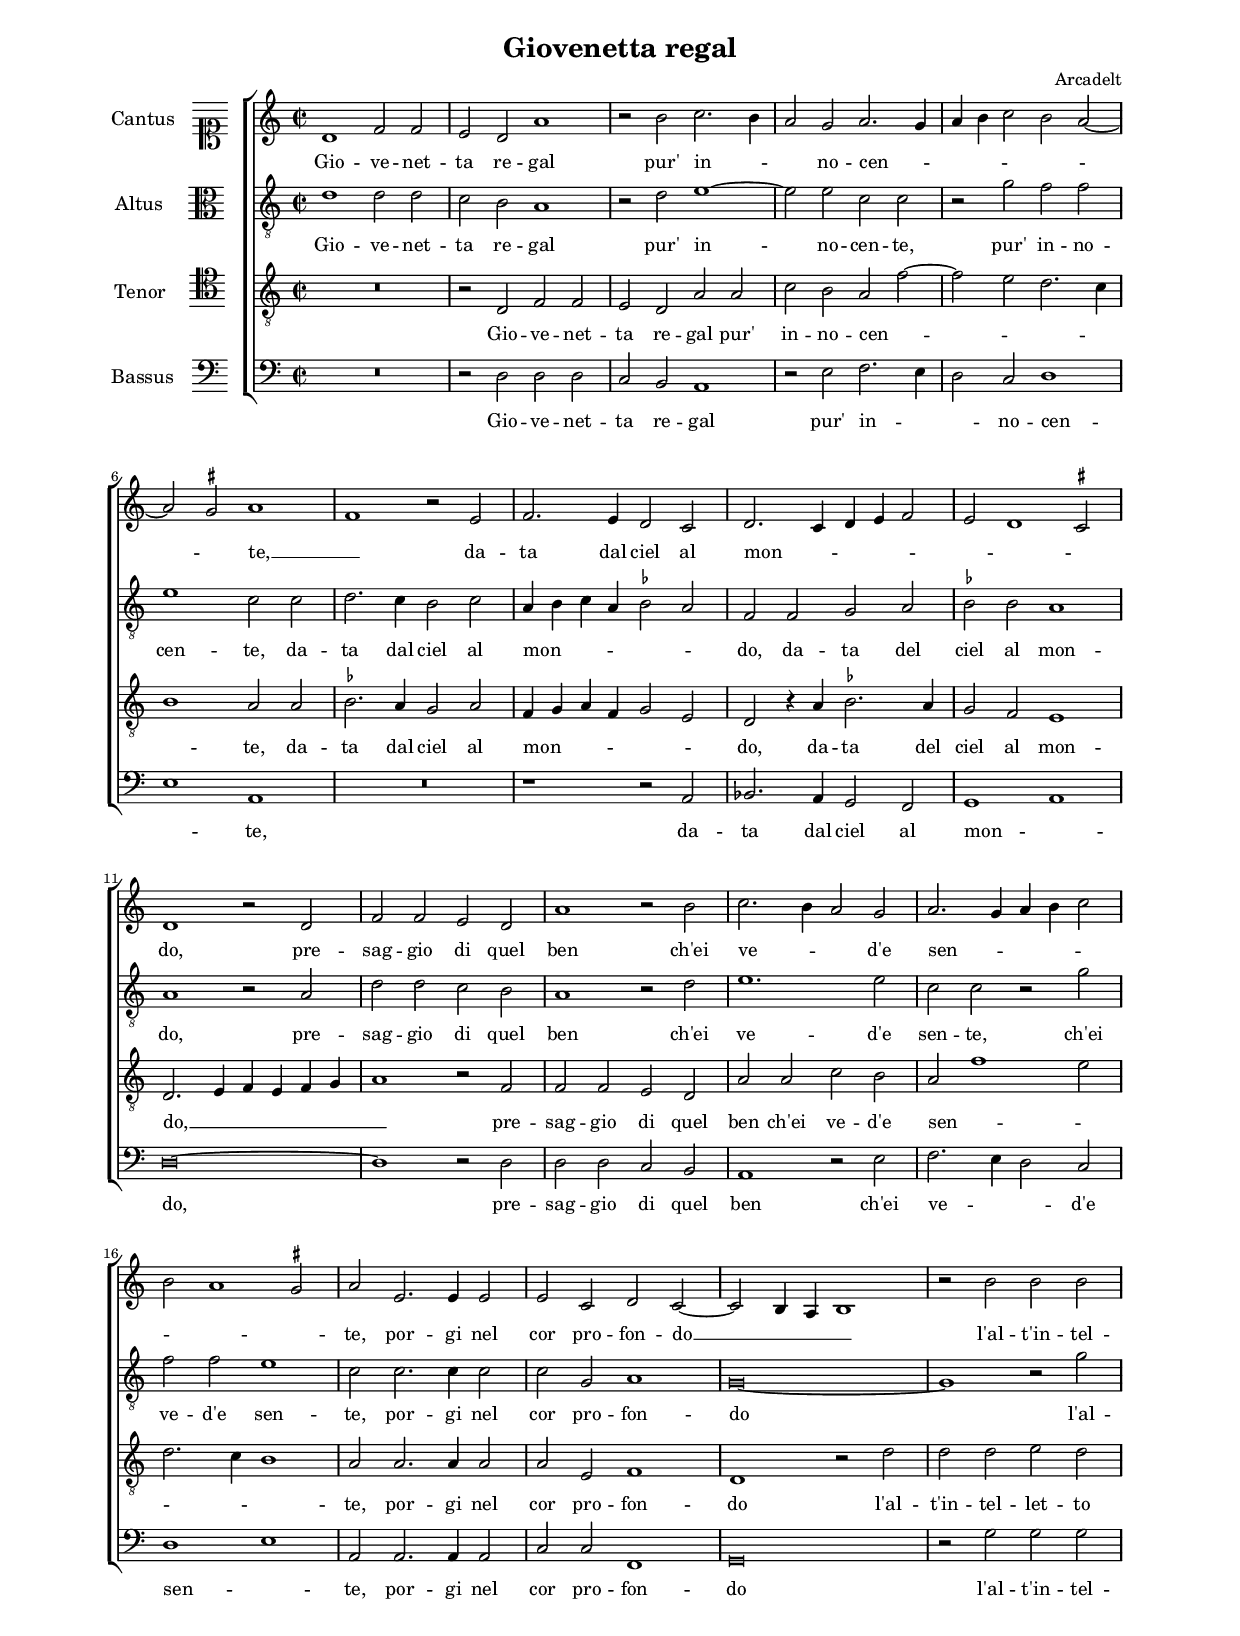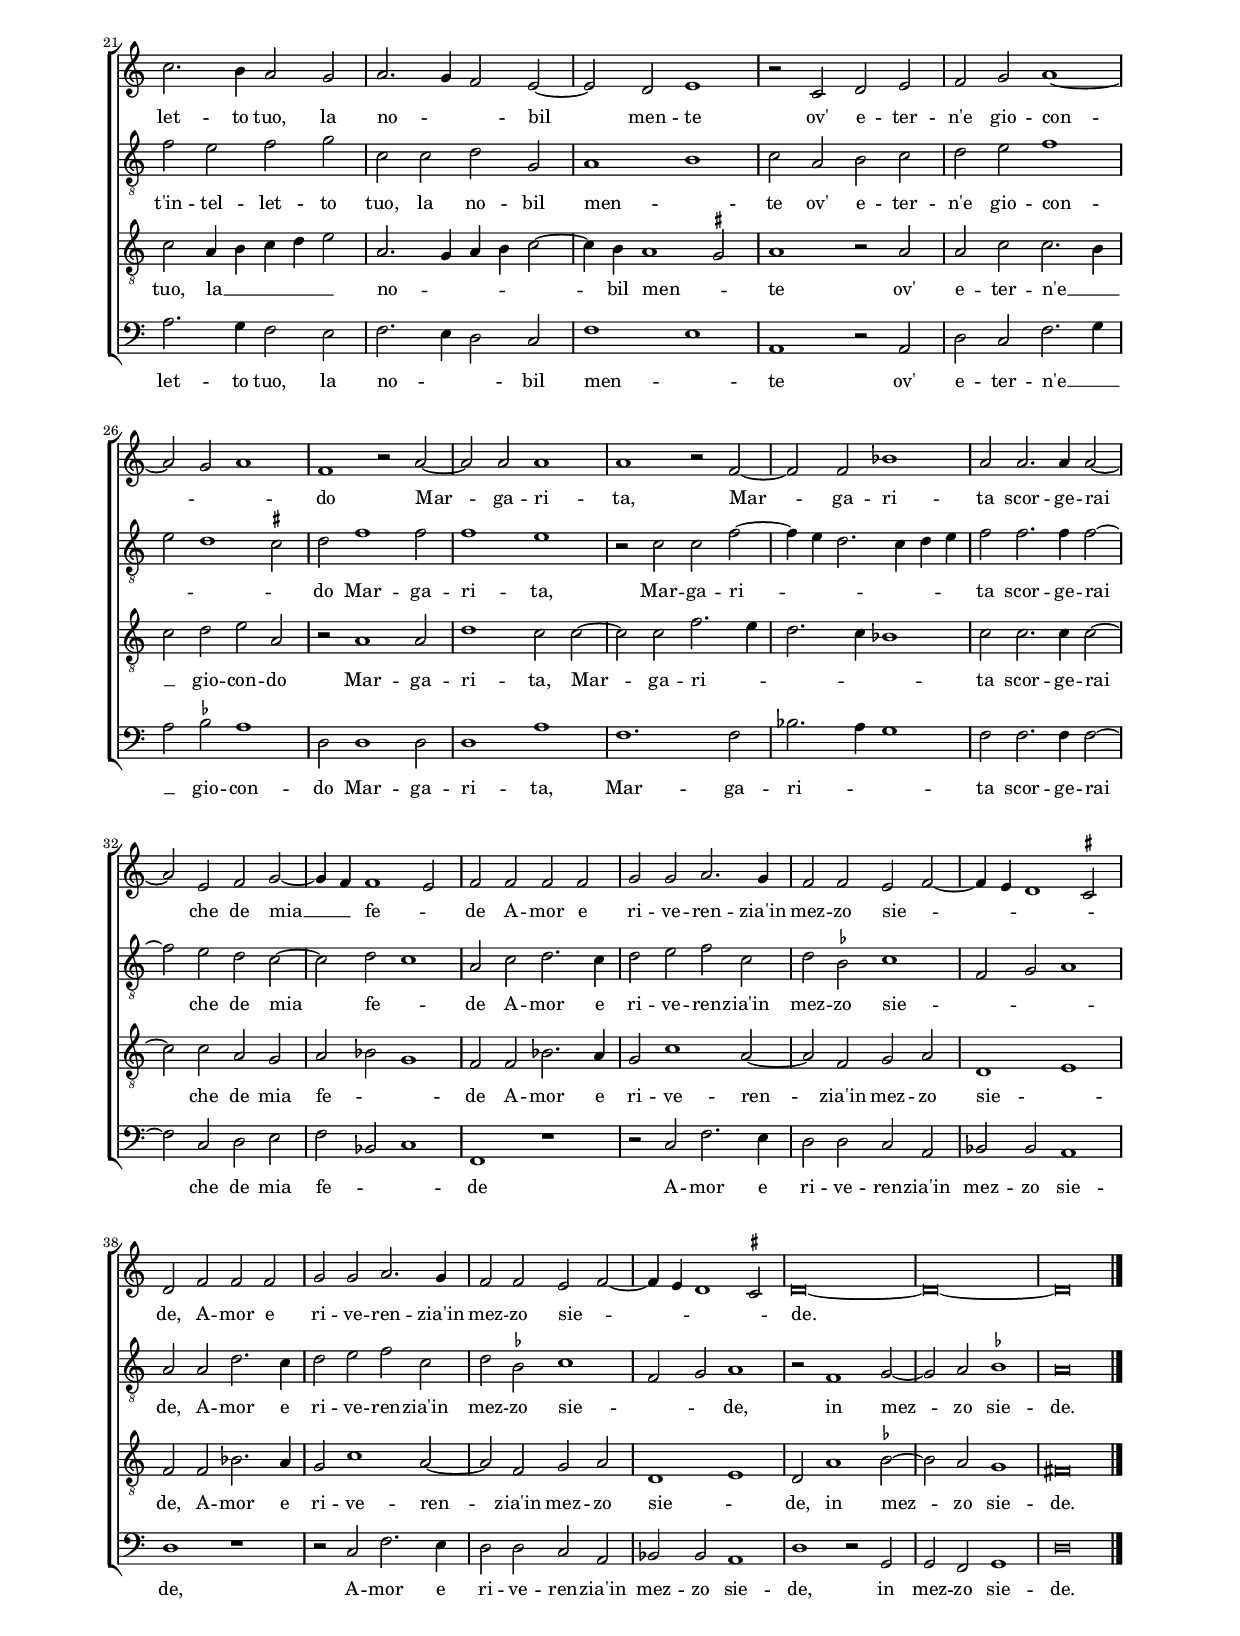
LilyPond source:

\header
{
  title="Giovenetta regal"
  composer="Arcadelt"
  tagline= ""
}

\version "2.18.2"
\include "deutsch.ly"
#(set-global-staff-size 15)
% #(set-default-paper-size "letter")
#(ly:set-option 'point-and-click #f)

	
global = {
	\key c \major
	\time 2/2 \set Score.measureLength = #(ly:make-moment 2/1)
	\skip 1*88 \bar "|."
	}

	ficta = { \once \set suggestAccidentals = ##t }
	
	forget = #(define-music-function (parser location music) (ly:music?) #{
		\accidentalStyle forget
		$music
		\accidentalStyle default
		#})
	
	m = \melisma
	me = \melismaEnd


\paper
	{
	top-margin = 1.5 \cm
	bottom-margin = 1.5 \cm
	left-margin = 2 \cm
	right-margin = 2 \cm
	ragged-bottom = ##f
	ragged-last-bottom = ##f
	print-page-number = ##f
	system-system-spacing = #'((basic-distance . 16) (minimum-distance . 13) (padding . 5) (strechability . 150))
	systems-per-page = 4
%	min-systems-per-page = 3
%	oddHeaderMarkup = \markup { \fill-line { \null \null \column \right-align { \fontsize #1 \fromproperty #'page:page-number-string \null } } }
%	evenHeaderMarkup = \markup { \column \right-align { \fontsize #1 \fromproperty #'page:page-number-string \null } }
	}


incipitcantus = \markup { \score {
	{
	\set Staff.instrumentName = \markup { \fontsize #1 "Cantus" }
	\key c \major
	\clef soprano
	s4 \bar ""
	}
	\layout  {
	raggedright = ##t
	indent = 1.6 \cm
	line-width = 2.2\cm
	\context { \Staff \remove Time_signature_engraver }
	\override Staff.Clef.Y-extent = #'(0 . 0)
	}} \hspace #1 }
	
      
incipitaltus = \markup { \score {
	{
	\set Staff.instrumentName = \markup { \fontsize #1 "Altus" }
	\key c \major
	\clef alto
	s4 \bar ""
	}
	\layout  {
	raggedright = ##t
	indent = 1.6 \cm
	line-width = 2.2\cm
	\context { \Staff \remove Time_signature_engraver }
	\override Staff.Clef.Y-extent = #'(0 . 0)
	}} \hspace #1 }


incipittenor = \markup { \score {
	{
	\set Staff.instrumentName = \markup { \fontsize #1 "Tenor" }
	\key c \major
	\clef tenor
	s4 \bar ""
	}
	\layout  {
	raggedright = ##t
	indent = 1.6 \cm
	line-width = 2.2\cm
	\context { \Staff \remove Time_signature_engraver }
	\override Staff.Clef.Y-extent = #'(0 . 0)
	}} \hspace #1 }


incipitbassus = \markup { \score {
	{
	\set Staff.instrumentName = \markup { \fontsize #1 "Bassus" }
	\key c \major
	\clef bass
	s4 \bar ""
	}
	\layout  {
	raggedright = ##t
	indent = 1.6 \cm
	line-width = 2.2\cm
	\context { \Staff \remove Time_signature_engraver }
	\override Staff.Clef.Y-extent = #'(0 . 0)
	}} \hspace #1 }


cantus =  \relative c''
	{
	d,1 f2 f
	e2 d a'1
	r2 h c2. \m h4
	a2 \me g a2.\m g4
%5
	a4 h c2 h a~ |
	a2 \ficta gis \me a1 \m
	f1 \me r2 e
	f2. e4 d2 c
	d2. \m c4 d e f2
%10
	e2 d1 \ficta cis2 \me |
	d1 r2 d
	f2 f e d
	a'1 r2 h
	c2. \m h4 a2 \me g
%15
	a2. \m g4 a h c2 |
	h2 a1 \ficta gis2 \me
	a2 e2. e4 e2
	e2 c d c~
	c2 \m h4 a h1 \me
%20
	r2 h' h h |
	c2. h4 a2 g
	a2. \m g4 f2 \me e~
	e2 d e1
	r2 c d e
%25
	f2 g a1~ |
	a2 \m g a1 \me
	f1 r2 a~
	a2 a a1
	a1 r2 f~
%30
	f2 f b1 |
	a2 a2. a4 a2~
	a2 e f g~
	g4 \m f \me f1 \m e2 \me
	f2 f f f
%35
	g2 g a2. g4 |
	f2 f e \m f~
	f4 e d1 \ficta cis2 \me
	d2 f f f
	g2 g a2. g4
%40
	f2 f e \m f~ |
	f4 e d1 \ficta cis2 \me
	d\breve~
	d\breve~
	d\breve |
	}


altus =  \relative c'
        {
	d1 d2 d
	c2 h a1
	r2 d e1~
	e2 e c c
%5
	r2 g' f f |
	e1 c2 c
	d2. c4 h2 c
	a4 \m h c a \ficta b2 a \me
	f2 f g a
%10
	\ficta b2 \ficta b a1 |
	a1 r2 a
	d2 d c h
	a1 r2 d
	e1. e2
%15
	c2 c r g' |
	f2 f e1
	c2 c2. c4 c2
	c2 g a1
	g\breve~
%20
	g1 r2 g' |
	f2 e f g
	c,2 c d g,
	a1 \m h \me
	c2 a h c
%25
	d2 e f1 \m |
	e2 d1 \ficta cis2 \me
	d2 f1 f2
	f1 e
	r2 c c f~
%30
	f4 \m e d2. c4 d e \me |
	f2 f2. f4 f2~
	f2 e d c~
	c2 d \m c1 \me
	a2 c d2. c4
%35
	d2 e f c |
	d2 \ficta b c1 \m
	f,2 g a1 \me
	a2 a d2. c4
	d2 e f c
%40
	d2 \ficta b c1 \m |
	f,2 g \me a1
	r2 f1 g2~
	g2 a \ficta b1
	a\breve |
	}


tenor =  \relative c'
	{
	R\breve
	r2 d, f f
	e2 d a' a
	c2 h a \m f'~
%5
	f2 e d2. c4 |
	h1 \me a2 a
	\ficta b2. a4 g2 a
	f4 \m g a f g2 e \me
	d2 r4 a' \ficta b2. a4
%10
	g2 f e1 |
	d2. \m e4 f e f g
	a1 \me r2 f
	f2 f e d
	a'2 a c h
%15
	a2 \m f'1 e2 |
	d2. c4 h1 \me
	a2 a2. a4 a2
	a2 e f1
	d1 r2 d'
%20
	d2 d e d |
	c2 a4 \m h c d e2 \me
	a,2. \m g4 a h c2~
	c4 \me h a1 \m \ficta gis2 \me
	a1 r2 a
%25
	a2 c c2. \m h4 |
	c2 \me d e a,
	r2 a1 a2
	d1 c2 c~
	c2 c f2. \m e4
%30
	d2. c4 b1 \me |
	c2 c2. c4 c2~
	c2 c a g
	a2 \m b g1 \me
	f2 f b2. a4
%35
	g2 c1 a2~ |
	a2 f g a
	d,1 \m e \me
	f2 f b2. a4
	g2 c1 a2~
%40
	a2 f g a |
	d,1 \m e \me
	d2 a'1 \ficta b2~
	b2 a g1
	fis\breve |
	}


bassus  =  \relative c
	{
	R\breve
	r2 d d d
	c2 h a1
	r2 e' f2. \m e4
%5
	d2 \me c d1 \m |
	e1 \me a,
	R\breve
	r1 r2 a
	b2. a4 g2 f
%10
	g1 \m a \me |
	d\breve~
	d1 r2 d
	d2 d c h
	a1 r2 e'
%15
	f2. \m e4 d2 \me c |
	d1 \m e \me
	a,2 a2. a4 a2
	c2 c f,1
	g\breve
%20
	r2 g' g g |
	a2. g4 f2 e
	f2. \m e4 d2 \me c
	f1 \m e \me
	a,1 r2 a
%25
	d2 c f2. \m g4 |
	a2 \me \ficta b a1
	d,2 d1 d2
	d1 a'
	f1. f2
%30
	b2. \m a4 g1 \me |
	f2 f2. f4 f2~
	f2 c d e
	f2 \m b, c1 \me
	f,1 r
%35
	r2 c' f2. e4 |
	d2 d c a
	b2 b a1
	d1 r
	r2 c f2. e4
%40
	d2 d c a |
	b2 b a1
	d1 r2 g,
	g2 f g1
	d'\breve |
	}

lyricscantus = \lyricmode {
	Gio -- ve -- net -- ta re -- gal pur' in -- no -- cen -- te, __
	da -- ta dal ciel al mon -- do,
	pre -- sag -- gio di quel ben ch'ei ve -- d'e sen -- te,
	por -- gi nel cor pro -- fon -- do __
	l'al -- t'in -- tel -- let -- to tuo, la no -- bil men -- te
	ov' e -- ter -- n'e gio -- con -- do
	Mar -- ga -- ri -- ta,
	Mar -- ga -- ri -- ta scor -- ge -- rai che de mia __ fe -- de
	A -- mor e ri -- ve -- ren -- zia'in mez -- zo sie -- de,
	A -- mor e ri -- ve -- ren -- zia'in mez -- zo sie -- de.
	}


lyricsaltus = \lyricmode {
	Gio -- ve -- net -- ta re -- gal pur' in -- no -- cen -- te,
	pur' in -- no -- cen -- te,
	da -- ta dal ciel al mon -- do,
	da -- ta del ciel al mon -- do,
	pre -- sag -- gio di quel ben ch'ei ve -- d'e sen -- te,
	ch'ei ve -- d'e sen -- te,
	por -- gi nel cor pro -- fon -- do
	l'al -- t'in -- tel -- let -- to tuo, la no -- bil men -- te
	ov' e -- ter -- n'e gio -- con -- do
	Mar -- ga -- ri -- ta,
	Mar -- ga -- ri -- ta scor -- ge -- rai che de mia fe -- de
	A -- mor e ri -- ve -- ren -- zia'in mez -- zo sie -- de,
	A -- mor e ri -- ve -- ren -- zia'in mez -- zo sie -- de,
	in mez -- zo sie -- de.
	}


lyricstenor = \lyricmode {
	Gio -- ve -- net -- ta re -- gal pur' in -- no -- cen -- te,
	da -- ta dal ciel al mon -- do,
	da -- ta del ciel al mon -- do, __
	pre -- sag -- gio di quel ben ch'ei ve -- d'e sen -- te,
	por -- gi nel cor pro -- fon -- do
	l'al -- t'in -- tel -- let -- to tuo, la __ no -- bil men -- te
	ov' e -- ter -- n'e __ gio -- con -- do
	Mar -- ga -- ri -- ta,
	Mar -- ga -- ri -- ta scor -- ge -- rai che de mia fe -- de
	A -- mor e ri -- ve -- ren -- zia'in mez -- zo sie -- de,
	A -- mor e ri -- ve -- ren -- zia'in mez -- zo sie -- de,
	in mez -- zo sie -- de.
	}


lyricsbassus = \lyricmode {
	Gio -- ve -- net -- ta re -- gal pur' in -- no -- cen -- te,
	da -- ta dal ciel al mon -- do,
	pre -- sag -- gio di quel ben ch'ei ve -- d'e sen -- te,
	por -- gi nel cor pro -- fon -- do
	l'al -- t'in -- tel -- let -- to tuo, la no -- bil men -- te
	ov' e -- ter -- n'e __ gio -- con -- do
	Mar -- ga -- ri -- ta,
	Mar -- ga -- ri -- ta scor -- ge -- rai che de mia fe -- de
	A -- mor e ri -- ve -- ren -- zia'in mez -- zo sie -- de,
	A -- mor e ri -- ve -- ren -- zia'in mez -- zo sie -- de,
	in mez -- zo sie -- de.
	}


\score
{  
  % \transpose {
	\new ChoirStaff \with { \override StaffGrouper.staff-staff-spacing.basic-distance = #12 }
	<<

	\new Staff << \global
	\new Voice="v1" {
		\set Staff.instrumentName=\incipitcantus
		\set Staff.midiInstrument = "reed organ"
		\clef "violin"
		\cantus }
	\new Lyrics \lyricsto "v1" {\lyricscantus }
	>>


	\new Staff << \global
	\new Voice="v2" {
		\set Staff.instrumentName=\incipitaltus
		\set Staff.midiInstrument = "reed organ"
		\clef "G_8" 
		\altus}
	\new Lyrics \lyricsto "v2" {\lyricsaltus }
	>>


	\new Staff << \global
	\new Voice="v3" {
		\set Staff.instrumentName=\incipittenor
		\set Staff.midiInstrument = "reed organ"
		\clef "G_8"
		\tenor }
	\new Lyrics \lyricsto "v3" {\lyricstenor }
	>>


	\new Staff << \global
	\new Voice="v4" {
		\set Staff.instrumentName=\incipitbassus
		\set Staff.midiInstrument = "reed organ"
		\clef "bass" 
		\bassus }
	\new Lyrics \lyricsto "v4" {\lyricsbassus}
	>>

	>>
	% } % transpose

	\layout
	{
	indent = 2.3 \cm
	\context { \Lyrics \override VerticalAxisGroup.nonstaff-relatedstaff-spacing.padding = #1.5 }
	\context { \Staff \override TimeSignature.break-visibility = #end-of-line-invisible }
%	\context { \Staff \override InstrumentName.X-offset = #'-25 }
	\context { \Voice \override Slur.transparent = ##t }
%	\context { \Voice \override AccidentalSuggestion.avoid-slur = #'ignore }
%	\context { \Voice \override AccidentalSuggestion.outside-staff-priority = ##f }
%	\context { \Score \override BarNumber.padding = #2 }
	\context { \Voice \override NoteHead.style = #'baroque }
	}

\midi
	{
    	\tempo 2 = 90
	}
	
}


% EOF